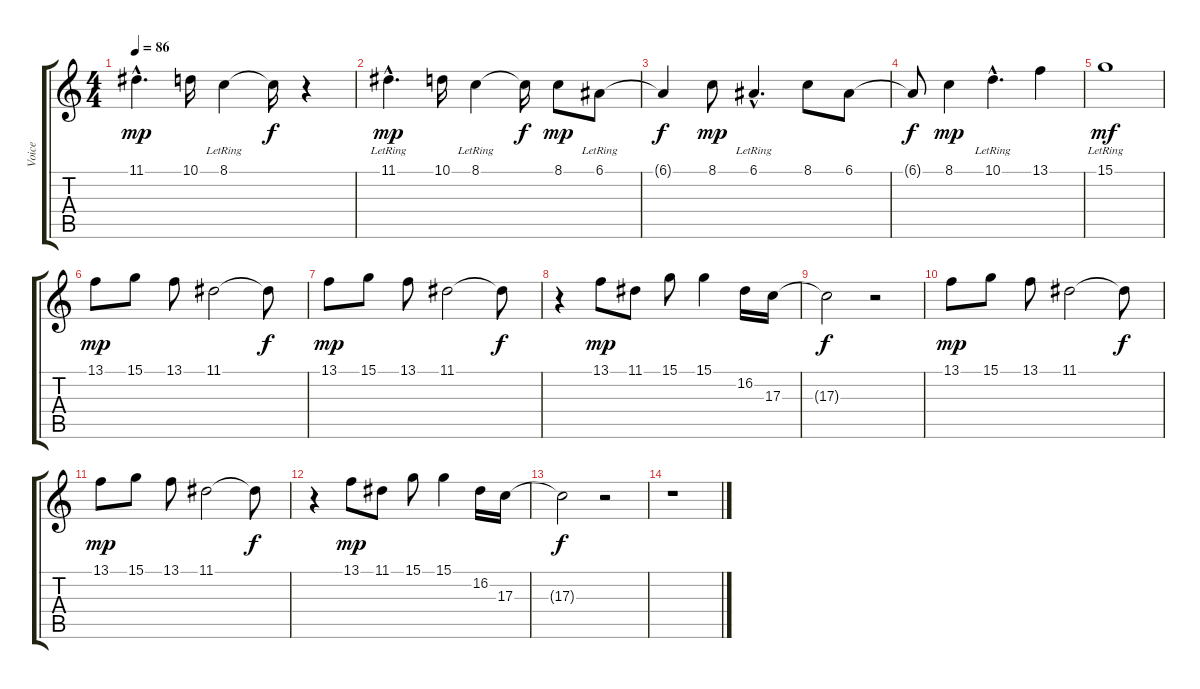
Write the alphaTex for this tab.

\track ("Voice" "Voice") {instrument clavinet}
\staff {score tabs}
\tuning (E4 B3 G3 D3 A2 E2) {hide}
\ts (4 4)
\tempo 86
\clef g2
\ks c
11.1{hac}.4{d dy mp} 10.1.16 8.1{lr}.4 8.1{t}.16{dy f} r.4 |
11.1{hac lr}.4{d dy mp} 10.1.16 8.1{lr}.4 8.1{t}.16{dy f} 8.1.8{dy mp} 6.1{lr}.8 |
6.1{t}.4{dy f} 8.1.8{dy mp} 6.1{hac lr}.4{d} 8.1.8 6.1.8 |
6.1{t}.8{dy f} 8.1.4{dy mp} 10.1{hac lr}.4{d} 13.1.4 |
15.1{lr}.1{dy mf} |
13.1.8{dy mp} 15.1.8 13.1.8 11.1.2 11.1{t}.8{dy f} |
13.1.8{dy mp} 15.1.8 13.1.8 11.1.2 11.1{t}.8{dy f} |
r.4 13.1.8{dy mp} 11.1.8 15.1.8 15.1.4 16.2.16 17.3.16 |
17.3{t}.2{dy f} r.2 |
13.1.8{dy mp} 15.1.8 13.1.8 11.1.2 11.1{t}.8{dy f} |
13.1.8{dy mp} 15.1.8 13.1.8 11.1.2 11.1{t}.8{dy f} |
r.4 13.1.8{dy mp} 11.1.8 15.1.8 15.1.4 16.2.16 17.3.16 |
17.3{t}.2{dy f} r.2 |
r.1
